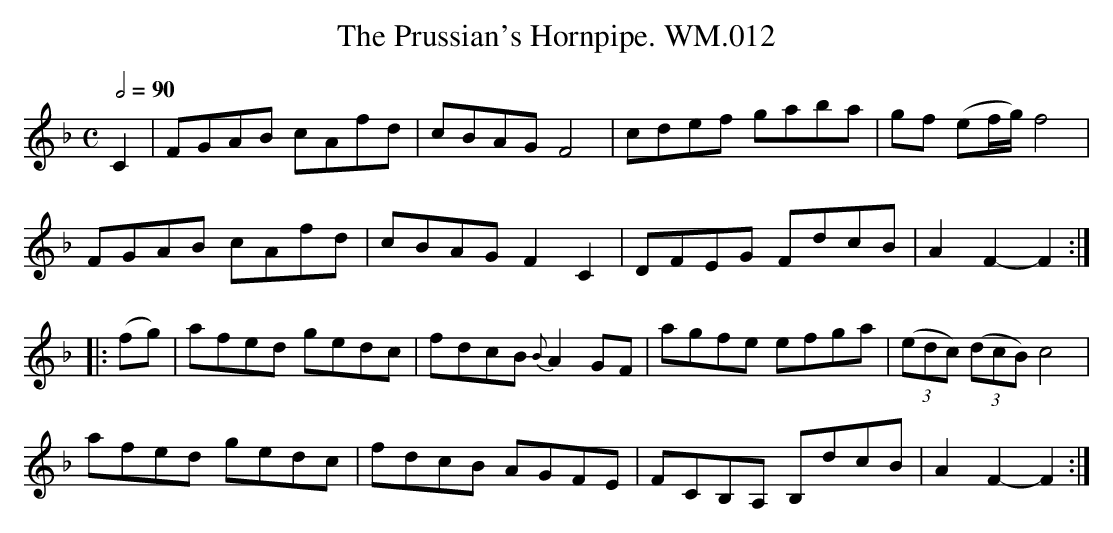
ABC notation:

X:1
T:Prussian's Hornpipe. WM.012, The
M:C
L:1/8
Q:1/2=90
K:F
C2|FGAB cAfd|cBAGF4|cdef gaba|gf (ef/g/)f4|
FGAB cAfd|cBAGF2C2|DFEG FdcB|A2F2-F2:|
|:(fg)|afed gedc|fdcB{B}A2GF|agfe efga|((3edc) ((3dcB)c4|
afed gedc|fdcB AGFE|FCB,A, B,dcB|A2F2-F2:|
